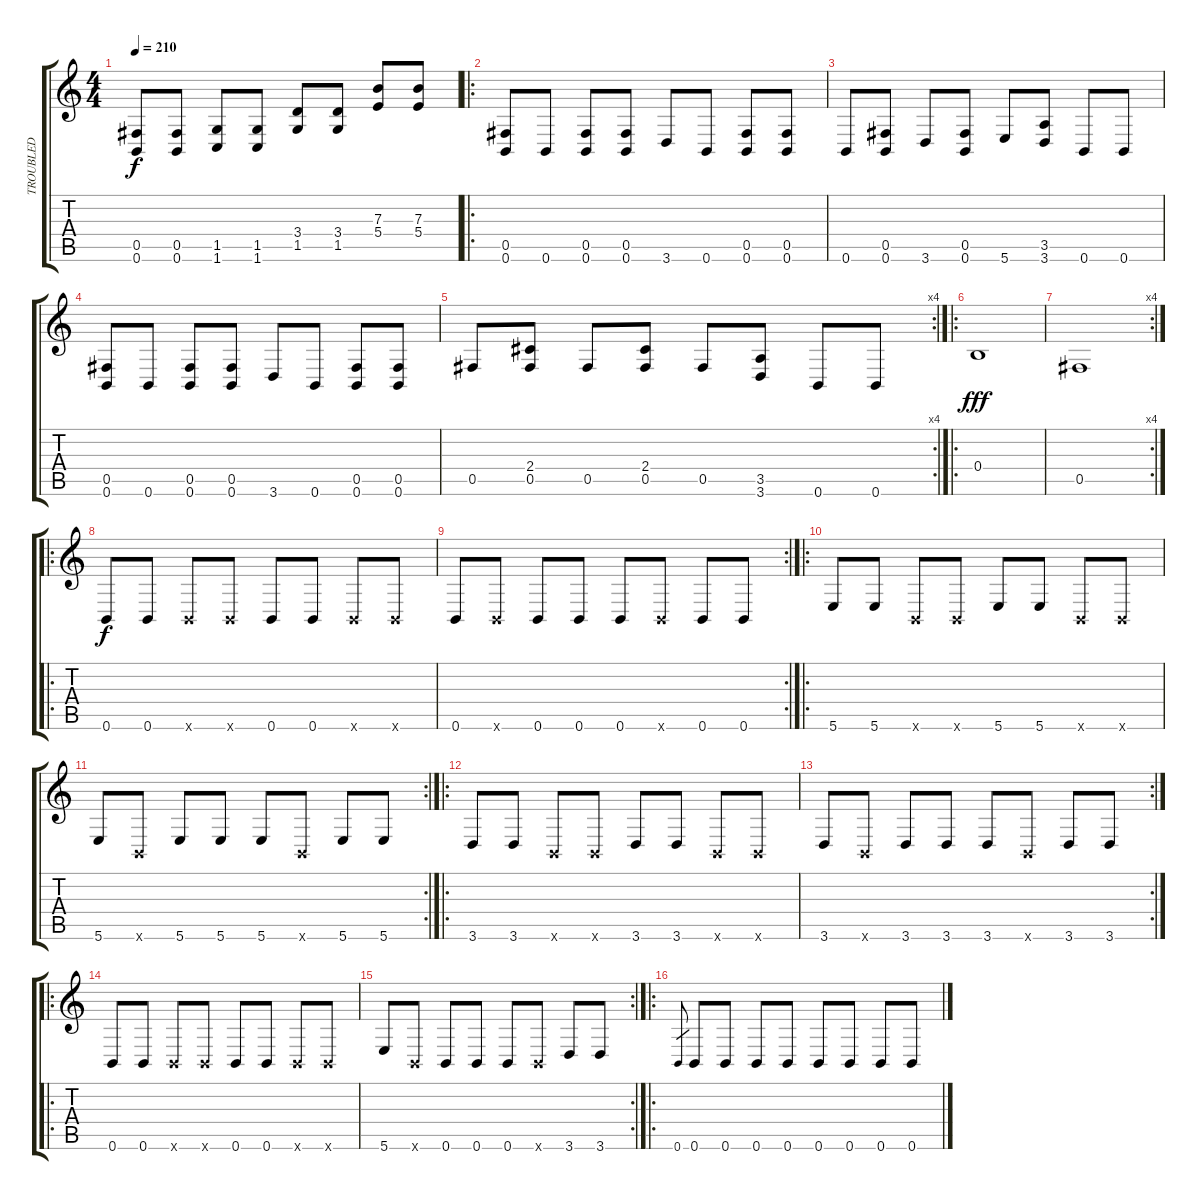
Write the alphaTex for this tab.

\track ("TROUBLED" "TROUBLED") {instrument electricbassfinger}
\staff {score tabs}
\tuning (Db4 Ab3 E3 B2 Gb2 B1) {hide}
\ts (4 4)
\tempo 210
\clef g2
\ks c
(0.5 0.6).8{dy f} (0.5 0.6).8 (1.5 1.6).8 (1.5 1.6).8 (3.4 1.5).8 (3.4 1.5).8 (7.3 5.4).8 (7.3 5.4).8 |
\ro
(0.5 0.6).8 0.6.8 (0.5 0.6).8 (0.5 0.6).8 3.6.8 0.6.8 (0.5 0.6).8 (0.5 0.6).8 |
0.6.8 (0.5 0.6).8 3.6.8 (0.5 0.6).8 5.6.8 (3.5 3.6).8 0.6.8 0.6.8 |
(0.5 0.6).8 0.6.8 (0.5 0.6).8 (0.5 0.6).8 3.6.8 0.6.8 (0.5 0.6).8 (0.5 0.6).8 |
\rc 4
0.5.8 (2.4 0.5).8 0.5.8 (2.4 0.5).8 0.5.8 (3.5 3.6).8 0.6.8 0.6.8 |
\ro
0.4.1{dy fff} |
\rc 4
0.5.1 |
\ro
0.6.8{dy f} 0.6.8 0.6{x}.8 0.6{x}.8 0.6.8 0.6.8 0.6{x}.8 0.6{x}.8 |
\rc 2
0.6.8 0.6{x}.8 0.6.8 0.6.8 0.6.8 0.6{x}.8 0.6.8 0.6.8 |
\ro
5.6.8 5.6.8 0.6{x}.8 0.6{x}.8 5.6.8 5.6.8 0.6{x}.8 0.6{x}.8 |
\rc 2
5.6.8 0.6{x}.8 5.6.8 5.6.8 5.6.8 0.6{x}.8 5.6.8 5.6.8 |
\ro
3.6.8 3.6.8 0.6{x}.8 0.6{x}.8 3.6.8 3.6.8 0.6{x}.8 0.6{x}.8 |
\rc 2
3.6.8 0.6{x}.8 3.6.8 3.6.8 3.6.8 0.6{x}.8 3.6.8 3.6.8 |
\ro
0.6.8 0.6.8 0.6{x}.8 0.6{x}.8 0.6.8 0.6.8 0.6{x}.8 0.6{x}.8 |
\rc 2
5.6.8 0.6{x}.8 0.6.8 0.6.8 0.6.8 0.6{x}.8 3.6.8 3.6.8 |
\ro
0.6.8{gr} 0.6.8 0.6.8 0.6.8 0.6.8 0.6.8 0.6.8 0.6.8 0.6.8
